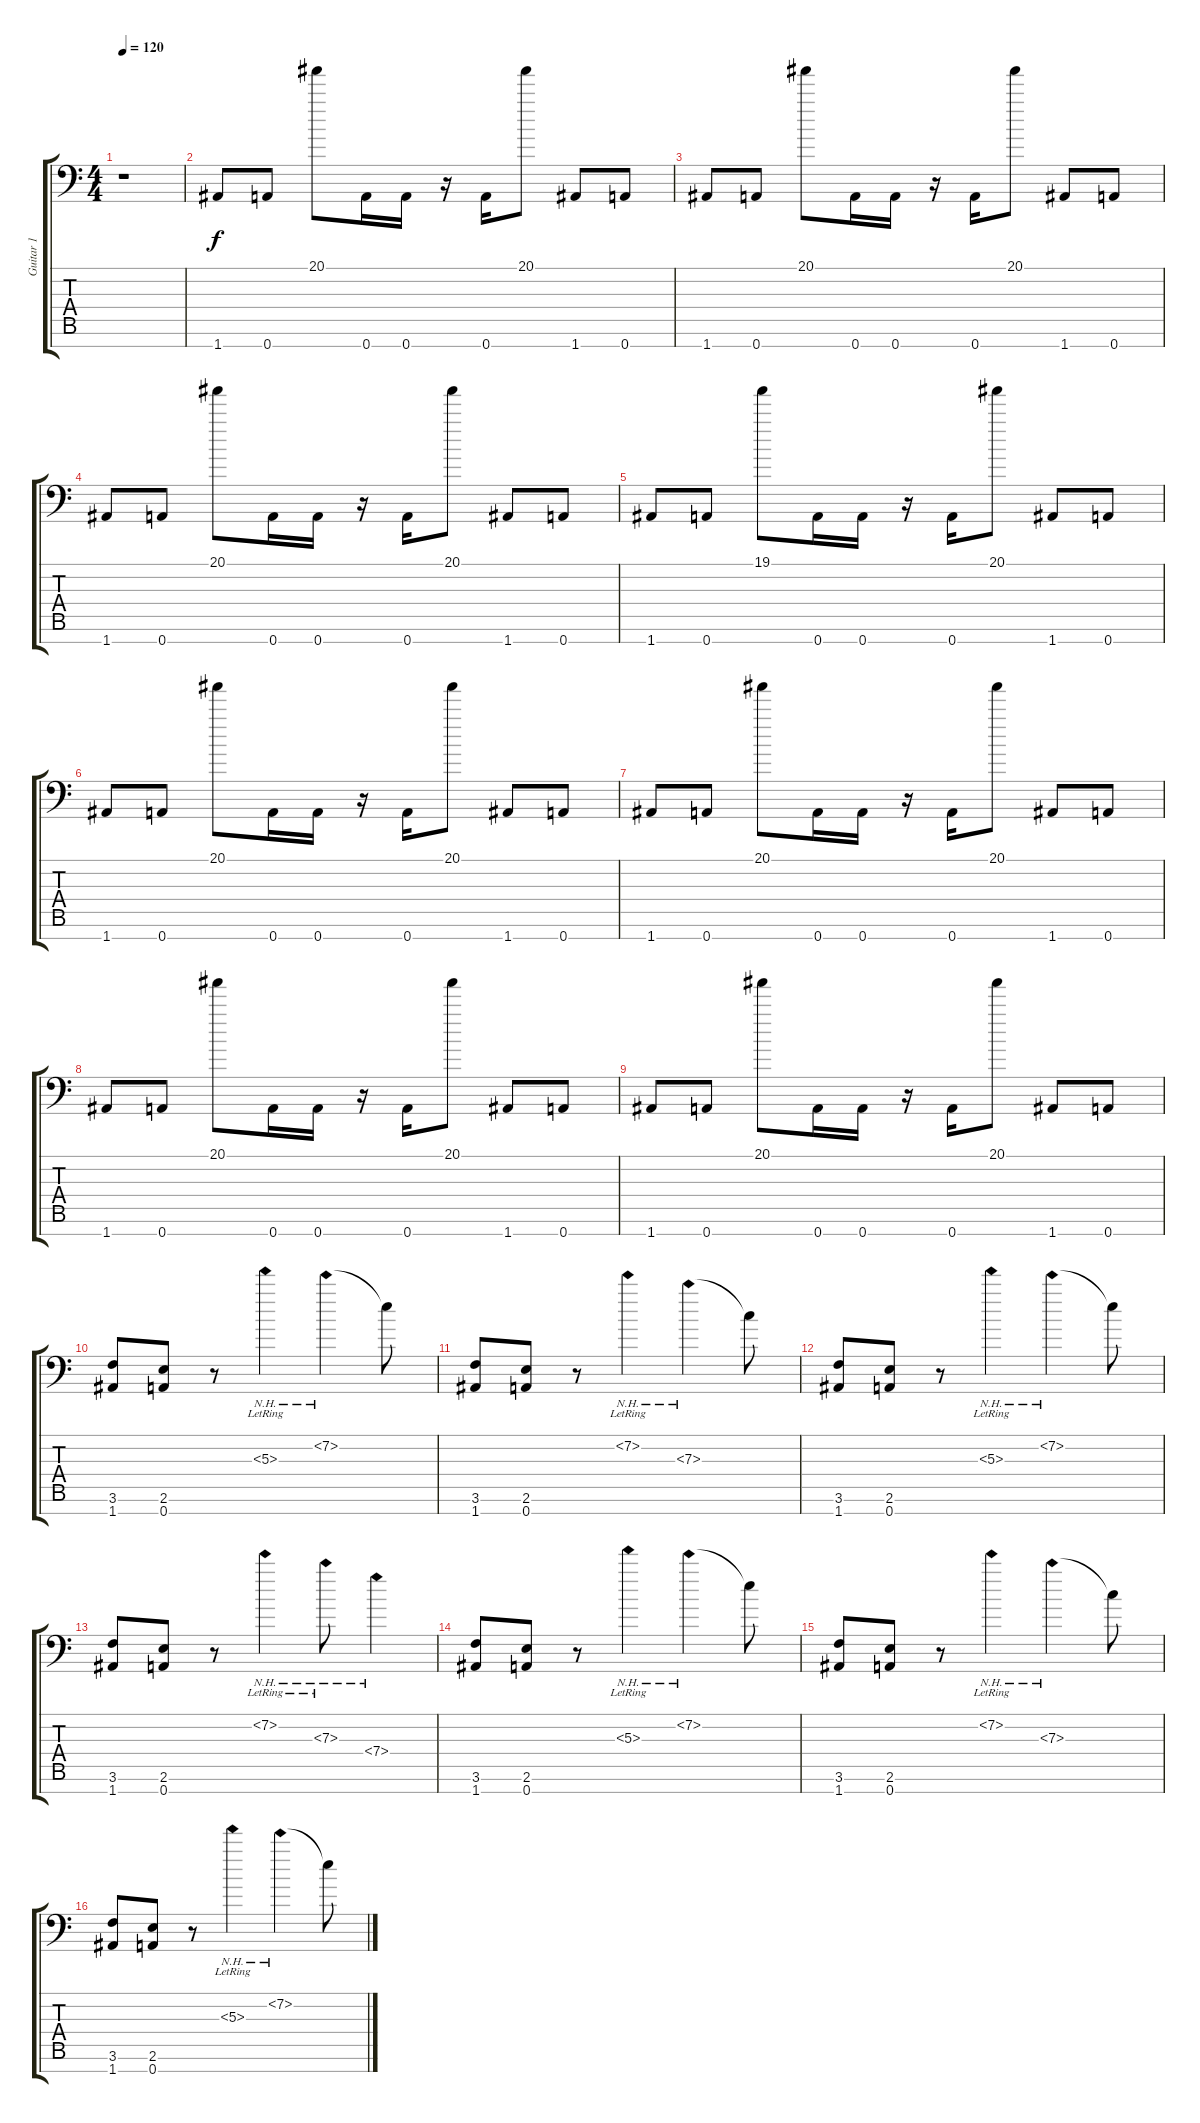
\track ("Guitar 1" "Guitar 1") {instrument distortionguitar}
\staff {score tabs}
\tuning (D4 A3 F3 C3 G2 D2 A1) {hide}
\ts (4 4)
\tempo 120
\clef f4
\ks c
r.1{dy f instrument distortionguitar} |
1.7.8 0.7.8 20.1.8 0.7.16 0.7.16 r.16 0.7.16 20.1.8 1.7.8 0.7.8 |
1.7.8 0.7.8 20.1.8 0.7.16 0.7.16 r.16 0.7.16 20.1.8 1.7.8 0.7.8 |
1.7.8 0.7.8 20.1.8 0.7.16 0.7.16 r.16 0.7.16 20.1.8 1.7.8 0.7.8 |
1.7.8 0.7.8 19.1.8 0.7.16 0.7.16 r.16 0.7.16 20.1.8 1.7.8 0.7.8 |
1.7.8 0.7.8 20.1.8 0.7.16 0.7.16 r.16 0.7.16 20.1.8 1.7.8 0.7.8 |
1.7.8 0.7.8 20.1.8 0.7.16 0.7.16 r.16 0.7.16 20.1.8 1.7.8 0.7.8 |
1.7.8 0.7.8 20.1.8 0.7.16 0.7.16 r.16 0.7.16 20.1.8 1.7.8 0.7.8 |
1.7.8 0.7.8 20.1.8 0.7.16 0.7.16 r.16 0.7.16 20.1.8 1.7.8 0.7.8 |
(3.6 1.7).8 (2.6 0.7).8 r.8 5.3{nh lr}.4 7.2{nh}.4 7.2{t}.8 |
(3.6 1.7).8 (2.6 0.7).8 r.8 7.2{nh lr}.4 7.3{nh}.4 7.3{t}.8 |
(3.6 1.7).8 (2.6 0.7).8 r.8 5.3{nh lr}.4 7.2{nh}.4 7.2{t}.8 |
(3.6 1.7).8 (2.6 0.7).8 r.8 7.2{nh lr}.4 7.3{nh lr}.8 7.4{nh}.4 |
(3.6 1.7).8 (2.6 0.7).8 r.8 5.3{nh lr}.4 7.2{nh}.4 7.2{t}.8 |
(3.6 1.7).8 (2.6 0.7).8 r.8 7.2{nh lr}.4 7.3{nh}.4 7.3{t}.8 |
(3.6 1.7).8 (2.6 0.7).8 r.8 5.3{nh lr}.4 7.2{nh}.4 7.2{t}.8
